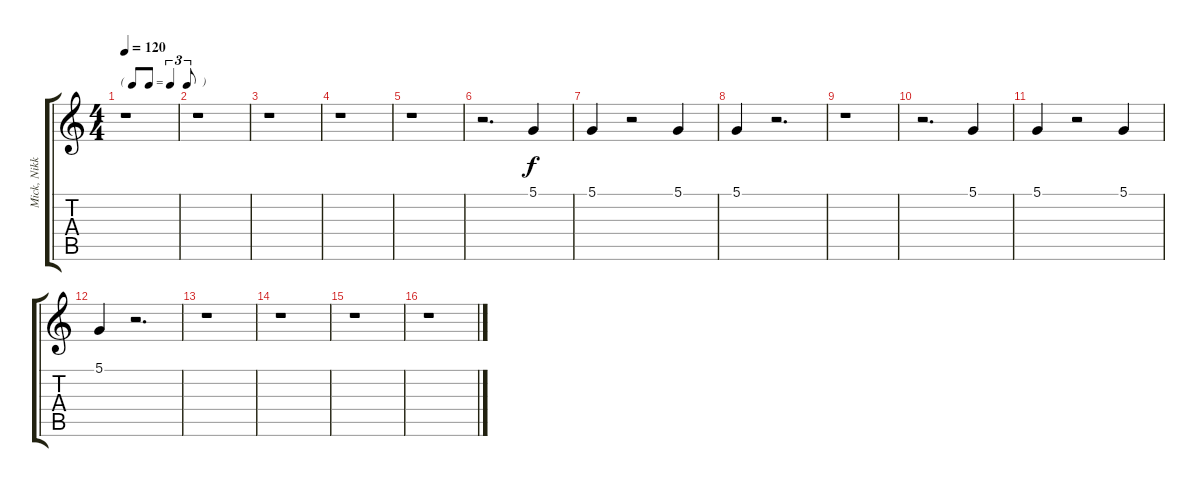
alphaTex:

\track ("Mick, Nikki, Tommy - Bckg. Vocals" "Mick, Nikk") {instrument tenorsax}
\staff {score tabs}
\tuning (D4 A3 F3 C3 G2 D2) {hide}
\ts (4 4)
\tf triplet8th
\tempo 120
\clef g2
\ks c
r.1{dy f} |
r.1 |
r.1 |
r.1 |
r.1 |
r.2{d} 5.1.4 |
5.1.4 r.2 5.1.4 |
5.1.4 r.2{d} |
r.1 |
r.2{d} 5.1.4 |
5.1.4 r.2 5.1.4 |
5.1.4 r.2{d} |
r.1 |
r.1 |
r.1 |
r.1
